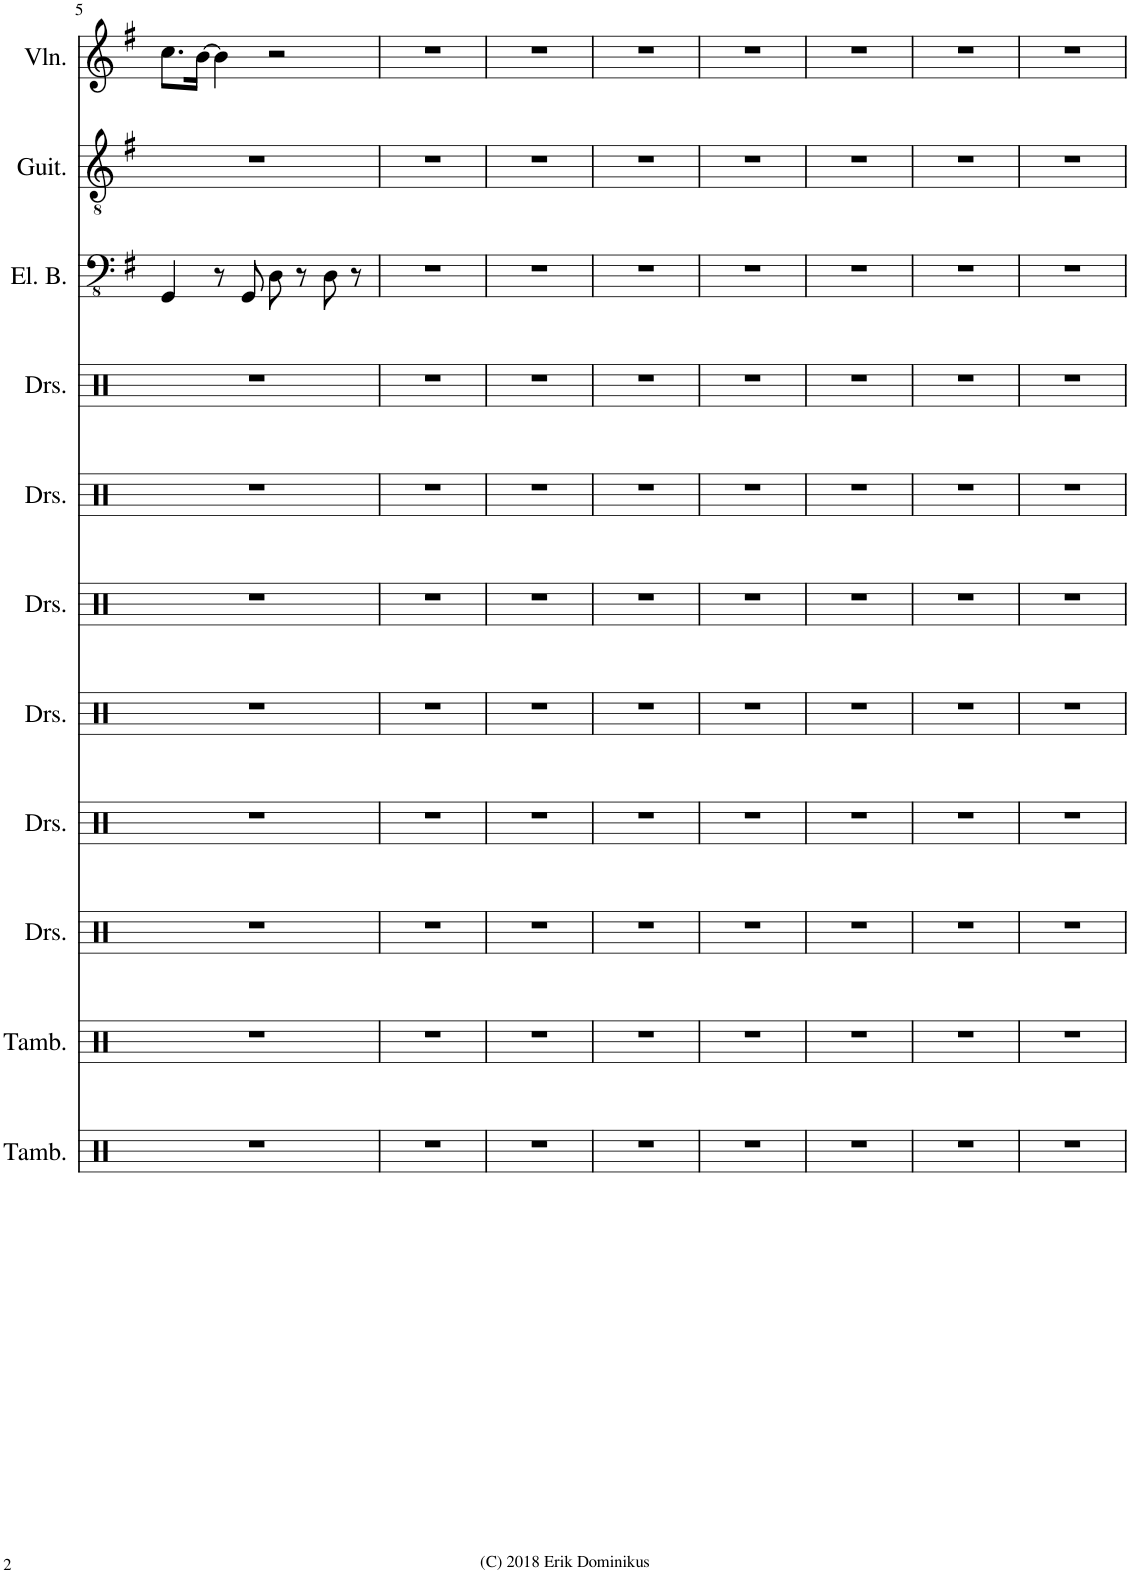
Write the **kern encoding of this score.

**kern	**kern	**kern	**kern	**kern	**kern	**kern	**kern	**kern	**kern	**kern
*part11	*part10	*part9	*part8	*part7	*part6	*part5	*part4	*part3	*part2	*part1
*staff11	*staff10	*staff9	*staff8	*staff7	*staff6	*staff5	*staff4	*staff3	*staff2	*staff1
*I"Tambourine	*I"Tambourine	*I"Drumset	*I"Drumset	*I"Drumset	*I"Drumset	*I"Drumset	*I"Drumset	*I"Electric Bass	*I"Classical Guitar	*I"Violin
*I'Tamb.	*I'Tamb.	*I'Drs.	*I'Drs.	*I'Drs.	*I'Drs.	*I'Drs.	*I'Drs.	*I'El. B.	*I'Guit.	*I'Vln.
!!LO:PB:g=z
*clefX	*clefX	*clefX	*clefX	*clefX	*clefX	*clefX	*clefX	*clefFv4	*clefGv2	*clefG2
*k[]	*k[]	*k[]	*k[]	*k[]	*k[]	*k[]	*k[]	*k[f#]	*k[f#]	*k[f#]
*M4/4	*M4/4	*M4/4	*M4/4	*M4/4	*M4/4	*M4/4	*M4/4	*M4/4	*M4/4	*M4/4
=5	=5	=5	=5	=5	=5	=5	=5	=5	=5	=5
1r	1r	1r	1r	1r	1r	1r	1r	4GGG/	1r	8.cc\L
.	.	.	.	.	.	.	.	.	.	[16b\Jk
.	.	.	.	.	.	.	.	8r	.	4b\]
.	.	.	.	.	.	.	.	8GGG/	.	.
.	.	.	.	.	.	.	.	8DD\	.	2r
.	.	.	.	.	.	.	.	8r	.	.
.	.	.	.	.	.	.	.	8DD\	.	.
.	.	.	.	.	.	.	.	8r	.	.
=6	=6	=6	=6	=6	=6	=6	=6	=6	=6	=6
1r	1r	1r	1r	1r	1r	1r	1r	1r	1r	1r
=7	=7	=7	=7	=7	=7	=7	=7	=7	=7	=7
1r	1r	1r	1r	1r	1r	1r	1r	1r	1r	1r
=8	=8	=8	=8	=8	=8	=8	=8	=8	=8	=8
1r	1r	1r	1r	1r	1r	1r	1r	1r	1r	1r
=9	=9	=9	=9	=9	=9	=9	=9	=9	=9	=9
1r	1r	1r	1r	1r	1r	1r	1r	1r	1r	1r
=10	=10	=10	=10	=10	=10	=10	=10	=10	=10	=10
1r	1r	1r	1r	1r	1r	1r	1r	1r	1r	1r
=11	=11	=11	=11	=11	=11	=11	=11	=11	=11	=11
1r	1r	1r	1r	1r	1r	1r	1r	1r	1r	1r
=12	=12	=12	=12	=12	=12	=12	=12	=12	=12	=12
1r	1r	1r	1r	1r	1r	1r	1r	1r	1r	1r
=	=	=	=	=	=	=	=	=	=	=
*-	*-	*-	*-	*-	*-	*-	*-	*-	*-	*-
